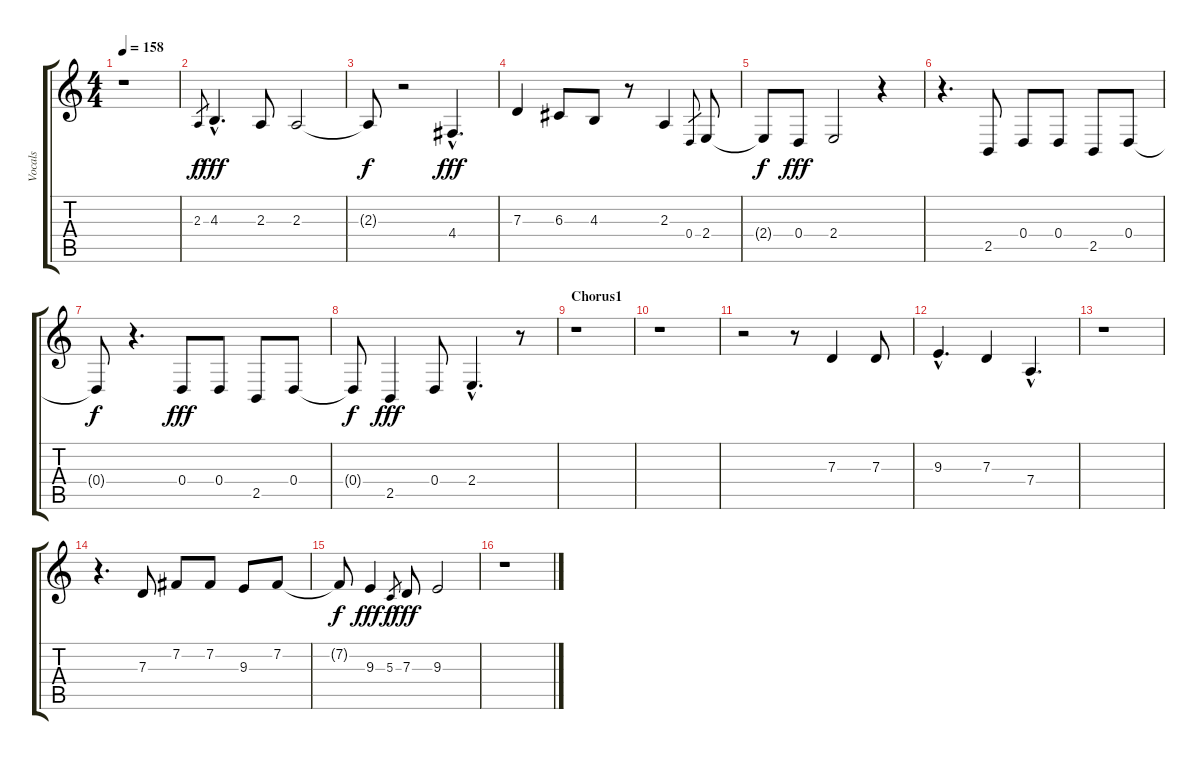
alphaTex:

\track ("Vocals" "Vocals") {instrument lead1square}
\staff {score tabs}
\tuning (E4 B3 G3 D3 A2 E2) {hide}
\ts (4 4)
\tempo 158
\clef g2
\ks c
r.1{dy fff} |
2.3.8{gr dy f} 4.3{hac}.4{d dy fff} 2.3.8 2.3.2 |
2.3{t}.8{dy f} r.2 4.4{hac}.4{d dy fff} |
7.3.4 6.3.8 4.3.8 r.8 2.3.4 0.4.8{gr} 2.4.8 |
2.4{t}.8{dy f} 0.4.8{dy fff} 2.4.2 r.4 |
r.4{d} 2.5.8 0.4.8 0.4.8 2.5.8 0.4.8 |
0.4{t}.8{dy f} r.4{d} 0.4.8{dy fff} 0.4.8 2.5.8 0.4.8 |
0.4{t}.8{dy f} 2.5.4{dy fff} 0.4.8 2.4{hac}.4{d} r.8 |
\section ("" "Chorus1")
r.1 |
r.1 |
r.2 r.8 7.3.4 7.3.8 |
9.3{hac}.4{d} 7.3.4 7.4{hac}.4{d} |
r.1 |
r.4{d} 7.3.8 7.2.8 7.2.8 9.3.8 7.2.8 |
7.2{t}.8{dy f} 9.3.4{dy fff} 5.3.8{gr dy f} 7.3.8{dy fff} 9.3.2 |
r.1
